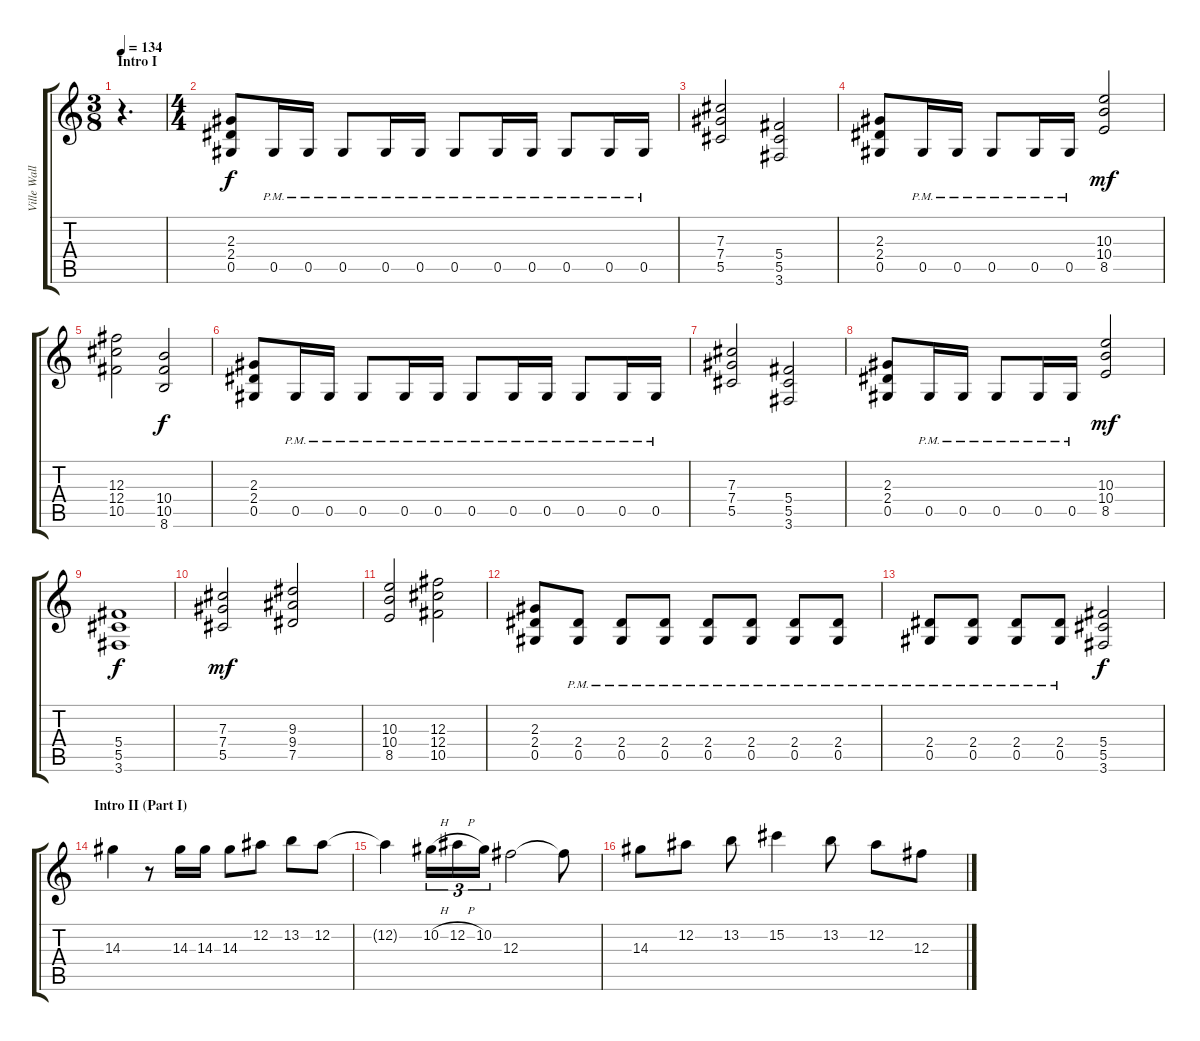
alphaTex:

\track ("Ville Wallenius - Guitar II" "Ville Wall") {instrument distortionguitar}
\staff {score tabs}
\tuning (Eb4 Bb3 Gb3 Db3 Ab2 Eb2) {hide}
\ts (3 8)
\section ("" "Intro I")
\tempo 134
\clef g2
\ks c
r.4{d dy f instrument distortionguitar} |
\ts (4 4)
(2.3 2.4 0.5).8 0.5{pm}.16 0.5{pm}.16 0.5{pm}.8 0.5{pm}.16 0.5{pm}.16 0.5{pm}.8 0.5{pm}.16 0.5{pm}.16 0.5{pm}.8 0.5{pm}.16 0.5{pm}.16 |
(7.3 7.4 5.5).2 (5.4 5.5 3.6).2 |
(2.3 2.4 0.5).8 0.5{pm}.16 0.5{pm}.16 0.5{pm}.8 0.5{pm}.16 0.5{pm}.16 (10.3 10.4 8.5).2{dy mf} |
(12.3 12.4 10.5).2 (10.4 10.5 8.6).2{dy f} |
(2.3 2.4 0.5).8 0.5{pm}.16 0.5{pm}.16 0.5{pm}.8 0.5{pm}.16 0.5{pm}.16 0.5{pm}.8 0.5{pm}.16 0.5{pm}.16 0.5{pm}.8 0.5{pm}.16 0.5{pm}.16 |
(7.3 7.4 5.5).2 (5.4 5.5 3.6).2 |
(2.3 2.4 0.5).8 0.5{pm}.16 0.5{pm}.16 0.5{pm}.8 0.5{pm}.16 0.5{pm}.16 (10.3 10.4 8.5).2{dy mf} |
(5.4 5.5 3.6).1{dy f} |
(7.3 7.4 5.5).2{dy mf} (9.3 9.4 7.5).2 |
(10.3 10.4 8.5).2 (12.3 12.4 10.5).2 |
(2.3 2.4 0.5).8 (2.4{pm} 0.5{pm}).8 (2.4{pm} 0.5{pm}).8 (2.4{pm} 0.5{pm}).8 (2.4{pm} 0.5{pm}).8 (2.4{pm} 0.5{pm}).8 (2.4{pm} 0.5{pm}).8 (2.4{pm} 0.5{pm}).8 |
(2.4{pm} 0.5{pm}).8 (2.4{pm} 0.5{pm}).8 (2.4{pm} 0.5{pm}).8 (2.4{pm} 0.5{pm}).8 (5.4 5.5 3.6).2{dy f} |
\section ("" "Intro II (Part I)")
14.3.4{volume 13} r.8 14.3.16 14.3.16 14.3.8 12.2.8 13.2.8 12.2.8 |
12.2{t}.4 10.2{h}.16{tu (3 2)} 12.2{h}.16{tu (3 2)} 10.2.16{tu (3 2)} 12.3.2 12.3{t}.8 |
14.3.8 12.2.8 13.2.8 15.2.4 13.2.8 12.2.8 12.3.8
